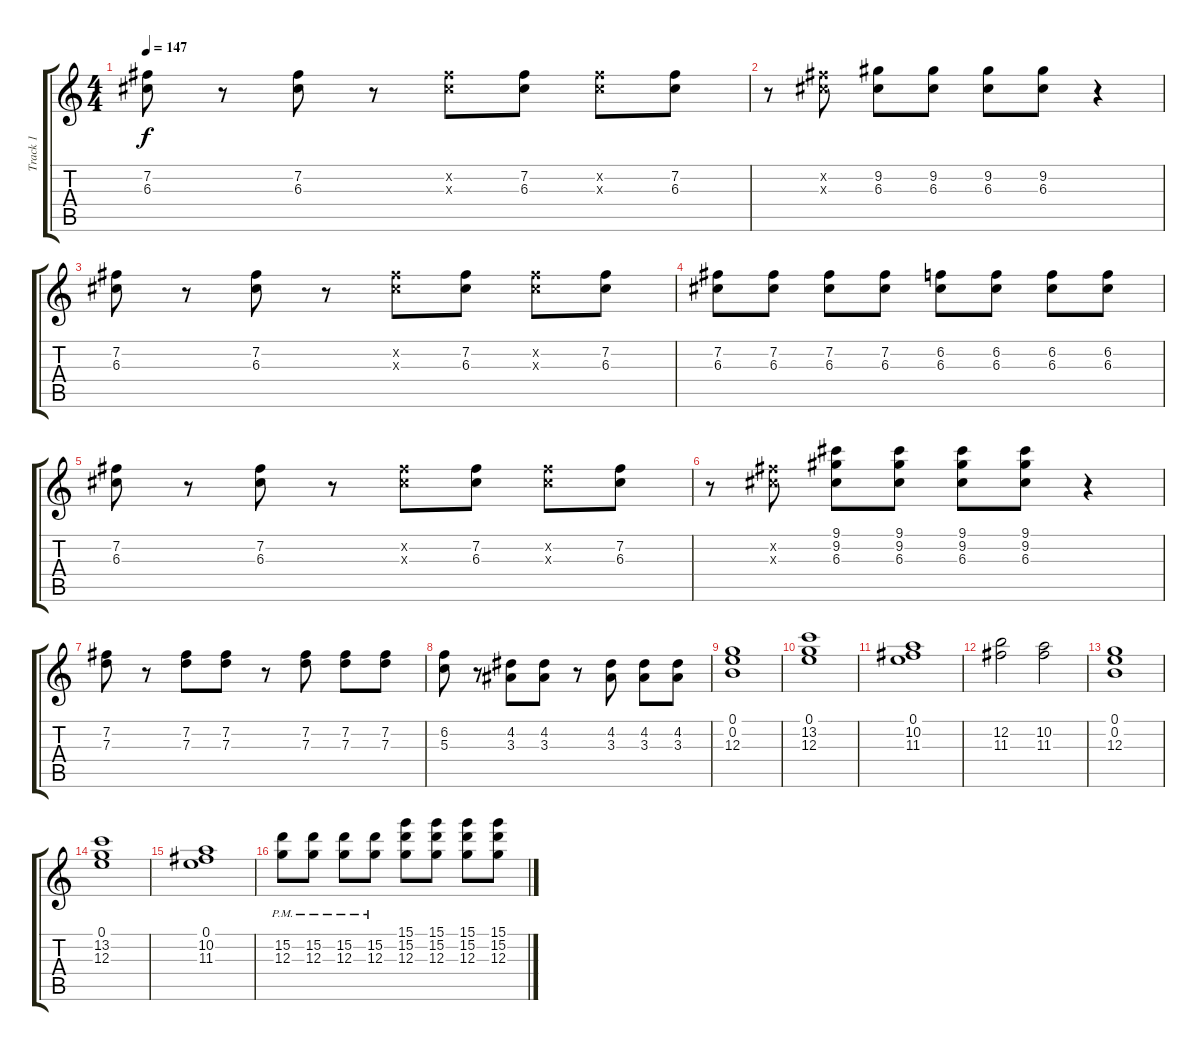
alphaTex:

\track ("Track 1" "Track 1") {instrument acousticguitarsteel}
\staff {score tabs}
\tuning (E4 B3 G3 D3 A2 E2) {hide}
\ts (4 4)
\tempo 147
\clef g2
\ks c
(7.2 6.3).8{dy f} r.8 (7.2 6.3).8 r.8 (7.2{x} 6.3{x}).8 (7.2 6.3).8 (7.2{x} 6.3{x}).8 (7.2 6.3).8 |
r.8 (7.2{x} 6.3{x}).8 (9.2 6.3).8 (9.2 6.3).8 (9.2 6.3).8 (9.2 6.3).8 r.4 |
(7.2 6.3).8 r.8 (7.2 6.3).8 r.8 (7.2{x} 6.3{x}).8 (7.2 6.3).8 (7.2{x} 6.3{x}).8 (7.2 6.3).8 |
(7.2 6.3).8 (7.2 6.3).8 (7.2 6.3).8 (7.2 6.3).8 (6.2 6.3).8 (6.2 6.3).8 (6.2 6.3).8 (6.2 6.3).8 |
(7.2 6.3).8 r.8 (7.2 6.3).8 r.8 (7.2{x} 6.3{x}).8 (7.2 6.3).8 (7.2{x} 6.3{x}).8 (7.2 6.3).8 |
r.8 (7.2{x} 6.3{x}).8 (9.1 9.2 6.3).8 (9.1 9.2 6.3).8 (9.1 9.2 6.3).8 (9.1 9.2 6.3).8 r.4 |
(7.2 7.3).8 r.8 (7.2 7.3).8 (7.2 7.3).8 r.8 (7.2 7.3).8 (7.2 7.3).8 (7.2 7.3).8 |
(6.2 5.3).8 r.8 (4.2 3.3).8 (4.2 3.3).8 r.8 (4.2 3.3).8 (4.2 3.3).8 (4.2 3.3).8 |
(0.1 0.2 12.3).1 |
(0.1 13.2 12.3).1 |
(0.1 10.2 11.3).1 |
(12.2 11.3).2 (10.2 11.3).2 |
(0.1 0.2 12.3).1 |
(0.1 13.2 12.3).1 |
(0.1 10.2 11.3).1 |
(15.2{pm} 12.3{pm}).8 (15.2{pm} 12.3{pm}).8 (15.2{pm} 12.3{pm}).8 (15.2{pm} 12.3{pm}).8 (15.1 15.2 12.3).8 (15.1 15.2 12.3).8 (15.1 15.2 12.3).8 (15.1 15.2 12.3).8
